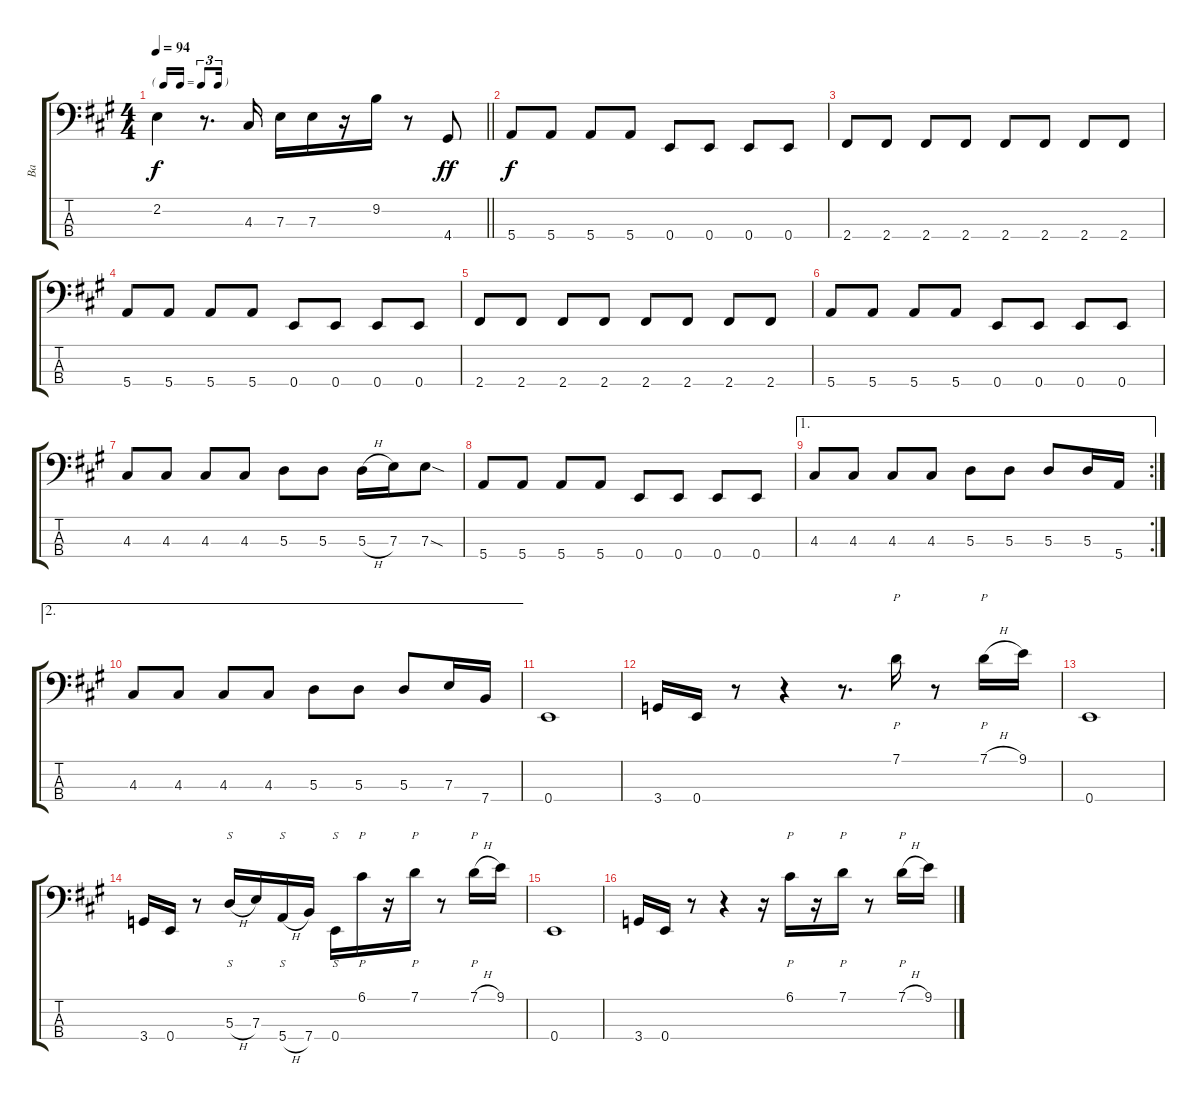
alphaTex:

\track ("Ba" "Ba") {instrument electricbassfinger}
\staff {score tabs}
\tuning (G2 D2 A1 E1) {hide}
\ts (4 4)
\tf triplet16th
\tempo 94
\clef f4
\barLineRight lightlight
\ks a
2.2.4{dy f} r.8{d} 4.3.16 7.3.16 7.3.16 r.16 9.2.16 r.8 4.4.8{dy ff} |
5.4.8{dy f} 5.4.8 5.4.8 5.4.8 0.4.8 0.4.8 0.4.8 0.4.8 |
2.4.8 2.4.8 2.4.8 2.4.8 2.4.8 2.4.8 2.4.8 2.4.8 |
5.4.8 5.4.8 5.4.8 5.4.8 0.4.8 0.4.8 0.4.8 0.4.8 |
2.4.8 2.4.8 2.4.8 2.4.8 2.4.8 2.4.8 2.4.8 2.4.8 |
5.4.8 5.4.8 5.4.8 5.4.8 0.4.8 0.4.8 0.4.8 0.4.8 |
4.3.8 4.3.8 4.3.8 4.3.8 5.3.8 5.3.8 5.3{h}.16 7.3.16 7.3{sod}.8 |
5.4.8 5.4.8 5.4.8 5.4.8 0.4.8 0.4.8 0.4.8 0.4.8 |
\ae 1
\rc 2
4.3.8 4.3.8 4.3.8 4.3.8 5.3.8 5.3.8 5.3.8 5.3.16 5.4.16 |
\ae 2
4.3.8 4.3.8 4.3.8 4.3.8 5.3.8 5.3.8 5.3.8 7.3.16 7.4.16 |
0.4.1 |
3.4.16 0.4.16 r.8 r.4 r.8{d} 7.1.16{p} r.8 7.1{h}.16{p} 9.1.16 |
0.4.1 |
3.4.16 0.4.16 r.8 5.3{h}.16{s} 7.3.16 5.4{h}.16{s} 7.4.16 0.4.16{s} 6.1.16{p} r.16 7.1.16{p} r.8 7.1{h}.16{p} 9.1.16 |
0.4.1 |
3.4.16 0.4.16 r.8 r.4 r.16 6.1.16{p} r.16 7.1.16{p} r.8 7.1{h}.16{p} 9.1.16
